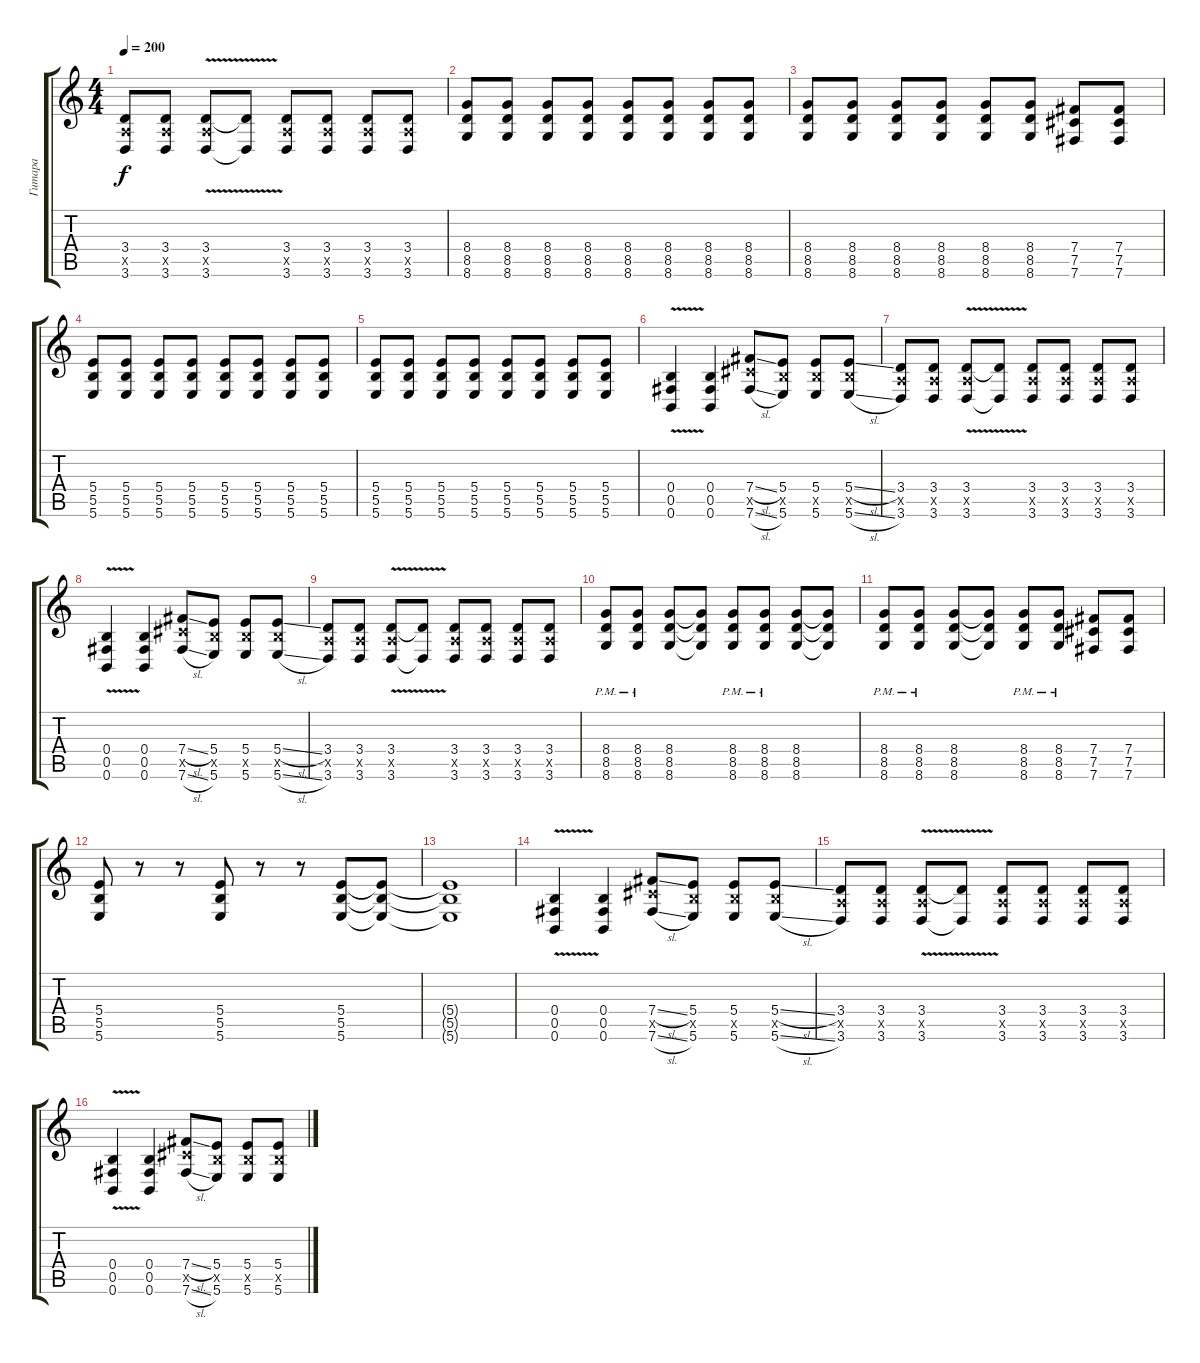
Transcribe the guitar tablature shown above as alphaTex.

\track ("Гитара" "Гитара") {instrument distortionguitar}
\staff {score tabs}
\tuning (Db4 Ab3 E3 B2 Gb2 B1) {hide}
\ts (4 4)
\tempo 200
\clef g2
\ks c
(3.4 3.5{x} 3.6).8{dy f} (3.4 3.5{x} 3.6).8 (3.4{v} 3.5{x} 3.6{v}).8 (3.4{t} 3.6{t}).8 (3.4 3.5{x} 3.6).8 (3.4 3.5{x} 3.6).8 (3.4 3.5{x} 3.6).8 (3.4 3.5{x} 3.6).8 |
(8.4 8.5 8.6).8 (8.4 8.5 8.6).8 (8.4 8.5 8.6).8 (8.4 8.5 8.6).8 (8.4 8.5 8.6).8 (8.4 8.5 8.6).8 (8.4 8.5 8.6).8 (8.4 8.5 8.6).8 |
(8.4 8.5 8.6).8 (8.4 8.5 8.6).8 (8.4 8.5 8.6).8 (8.4 8.5 8.6).8 (8.4 8.5 8.6).8 (8.4 8.5 8.6).8 (7.4 7.5 7.6).8 (7.4 7.5 7.6).8 |
(5.4 5.5 5.6).8 (5.4 5.5 5.6).8 (5.4 5.5 5.6).8 (5.4 5.5 5.6).8 (5.4 5.5 5.6).8 (5.4 5.5 5.6).8 (5.4 5.5 5.6).8 (5.4 5.5 5.6).8 |
(5.4 5.5 5.6).8 (5.4 5.5 5.6).8 (5.4 5.5 5.6).8 (5.4 5.5 5.6).8 (5.4 5.5 5.6).8 (5.4 5.5 5.6).8 (5.4 5.5 5.6).8 (5.4 5.5 5.6).8 |
(0.4 0.5{v} 0.6).4 (0.4 0.5 0.6).4 (7.4{sl} 7.5{x} 7.6{sl}).8 (5.4 5.5{x} 5.6).8 (5.4 5.5{x} 5.6).8 (5.4{sl} 5.5{x} 5.6{sl}).8 |
(3.4 3.5{x} 3.6).8 (3.4 3.5{x} 3.6).8 (3.4{v} 3.5{x} 3.6{v}).8 (3.4{t} 3.6{t}).8 (3.4 3.5{x} 3.6).8 (3.4 3.5{x} 3.6).8 (3.4 3.5{x} 3.6).8 (3.4 3.5{x} 3.6).8 |
(0.4 0.5{v} 0.6).4 (0.4 0.5 0.6).4 (7.4{sl} 7.5{x} 7.6{sl}).8 (5.4 5.5{x} 5.6).8 (5.4 5.5{x} 5.6).8 (5.4{sl} 5.5{x} 5.6{sl}).8 |
(3.4 3.5{x} 3.6).8 (3.4 3.5{x} 3.6).8 (3.4{v} 3.5{x} 3.6{v}).8 (3.4{t} 3.6{t}).8 (3.4 3.5{x} 3.6).8 (3.4 3.5{x} 3.6).8 (3.4 3.5{x} 3.6).8 (3.4 3.5{x} 3.6).8 |
(8.4{pm} 8.5{pm} 8.6{pm}).8 (8.4{pm} 8.5{pm} 8.6{pm}).8 (8.4 8.5 8.6).8 (8.4{t} 8.5{t} 8.6{t}).8 (8.4{pm} 8.5{pm} 8.6{pm}).8 (8.4{pm} 8.5{pm} 8.6{pm}).8 (8.4 8.5 8.6).8 (8.4{t} 8.5{t} 8.6{t}).8 |
(8.4{pm} 8.5{pm} 8.6{pm}).8 (8.4{pm} 8.5 8.6{pm}).8 (8.4 8.5 8.6).8 (8.4{t} 8.5{t} 8.6{t}).8 (8.4{pm} 8.5{pm} 8.6{pm}).8 (8.4{pm} 8.5{pm} 8.6{pm}).8 (7.4 7.5 7.6).8 (7.4 7.5 7.6).8 |
(5.4 5.5 5.6).8 r.8 r.8 (5.4 5.5 5.6).8 r.8 r.8 (5.4 5.5 5.6).8 (5.4{t} 5.5{t} 5.6{t}).8 |
(5.4{t} 5.5{t} 5.6{t}).1 |
(0.4 0.5{v} 0.6).4 (0.4 0.5 0.6).4 (7.4{sl} 7.5{x} 7.6{sl}).8 (5.4 5.5{x} 5.6).8 (5.4 5.5{x} 5.6).8 (5.4{sl} 5.5{x} 5.6{sl}).8 |
(3.4 3.5{x} 3.6).8 (3.4 3.5{x} 3.6).8 (3.4{v} 3.5{x} 3.6{v}).8 (3.4{t} 3.6{t}).8 (3.4 3.5{x} 3.6).8 (3.4 3.5{x} 3.6).8 (3.4 3.5{x} 3.6).8 (3.4 3.5{x} 3.6).8 |
(0.4 0.5{v} 0.6).4 (0.4 0.5 0.6).4 (7.4{sl} 7.5{x} 7.6{sl}).8 (5.4 5.5{x} 5.6).8 (5.4 5.5{x} 5.6).8 (5.4{sl} 5.5{x} 5.6{sl}).8
